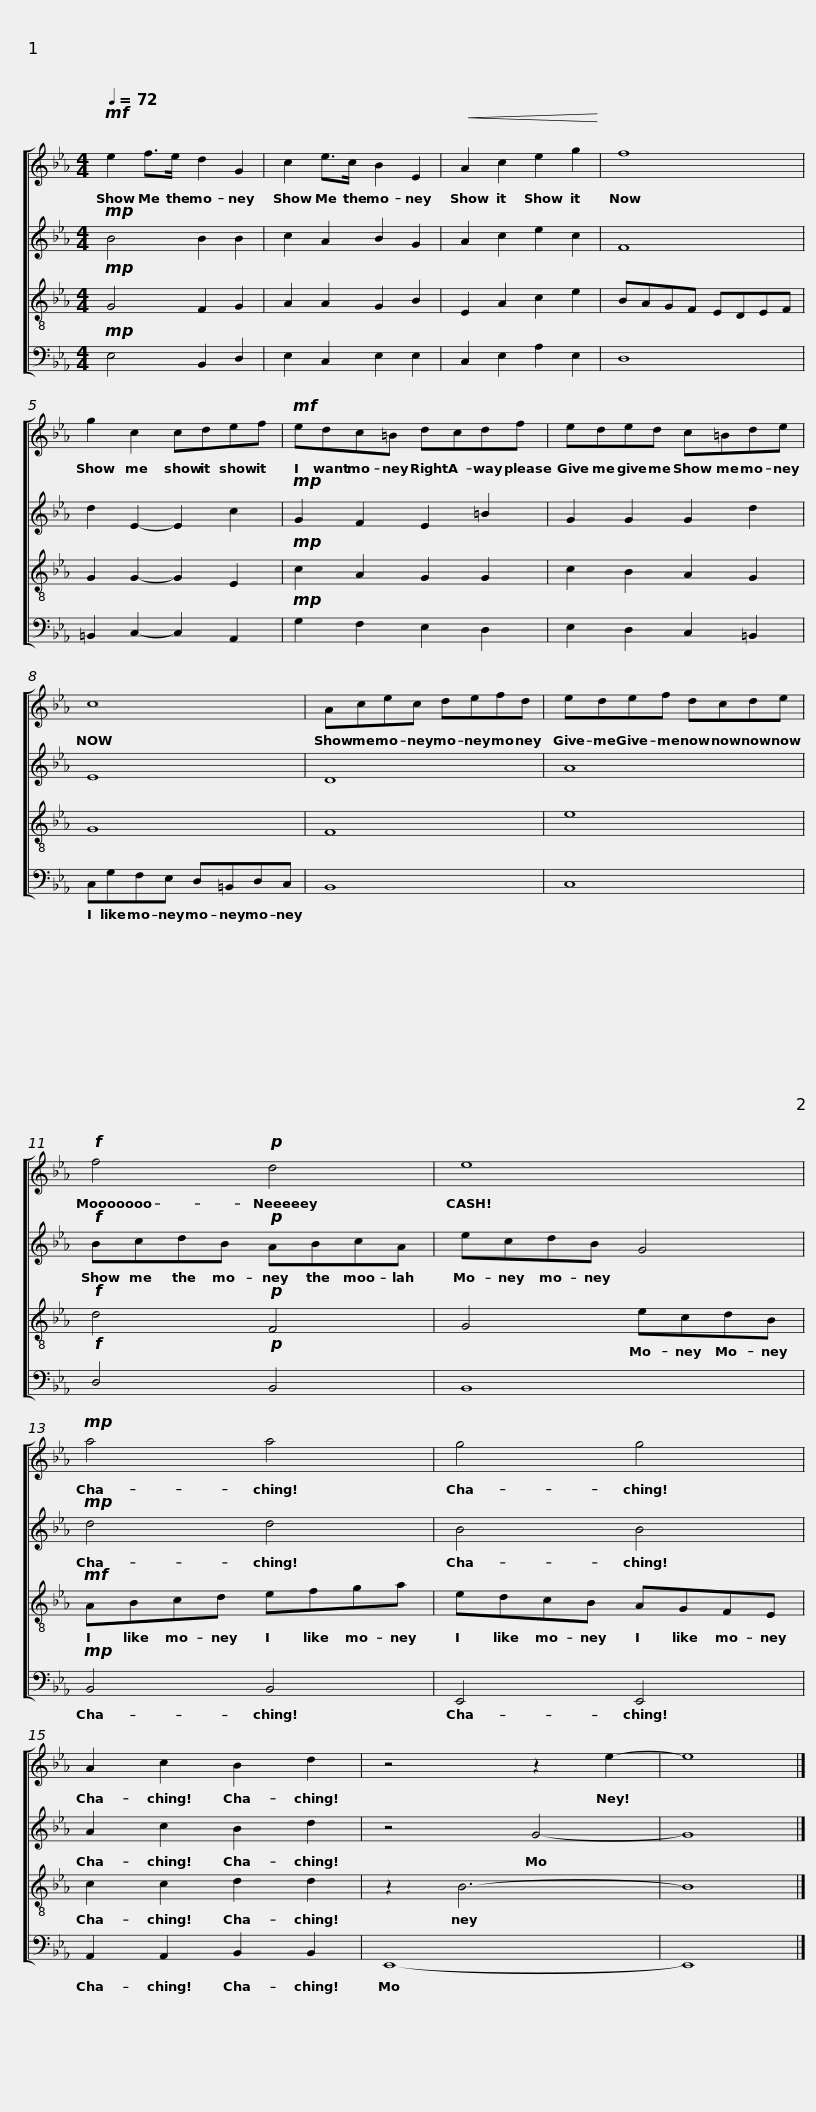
X:1
%%score [ 1 2 3 4 ]
L:1/8
Q:1/4=72
M:4/4
I:linebreak $
K:Eb
V:1 treble
V:2 treble
V:3 treble-8
V:4 bass
V:1
!mf! e2 f>e d2 G2 | c2 e>c B2 E2 |!<(! A2 c2 e2 g2!<)! | f8 |$ g2 c2 cdef | %5
!mf! edc=B dcdf |$ eded c=Bde | c8 |$ Acec defd | edef dcde |$ %10
!f! f4!p! d4 | e8 |!mp! a4 a4 |$ g4 g4 | A2 c2 B2 d2 | %15
 z4 z2 e2- | e8 |] %17
V:2
!mp! B4 B2 B2 | c2 A2 B2 G2 | A2 c2 e2 c2 | F8 |$ d2 E2- E2 c2 | %5
!mp! G2 F2 E2 =B2 |$ G2 G2 G2 d2 | E8 |$ D8 | A8 |$ %10
!f! BcdB!p! ABcA | ecdB G4 |!mp! d4 d4 |$ B4 B4 | A2 c2 B2 d2 | %15
 z4 G4- | G8 |] %17
V:3
!mp! G4 F2 G2 | A2 A2 G2 B2 | E2 A2 c2 e2 | BAGF EDEF |$ G2 G2- G2 E2 | %5
!mp! c2 A2 G2 G2 |$ c2 B2 A2 G2 | G8 |$ F8 | e8 |$ %10
!f! d4!p! F4 | G4 ecdB |!mf! ABcd efga |$ edcB AGFE | c2 c2 d2 d2 | %15
 z2 B6- | B8 |] %17
V:4
!mp! E,4 B,,2 D,2 | E,2 C,2 E,2 E,2 | C,2 E,2 A,2 E,2 | D,8 |$ =B,,2 C,2- C,2 A,,2 | %5
!mp! G,2 F,2 E,2 D,2 |$ E,2 D,2 C,2 =B,,2 | C,G,F,E, D,=B,,D,C, |$ B,,8 | C,8 |$ %10
!f! D,4!p! B,,4 | B,,8 |!mp! B,,4 B,,4 |$ E,,4 E,,4 | A,,2 A,,2 B,,2 B,,2 | %15
 E,,8- | E,,8 |] %17
